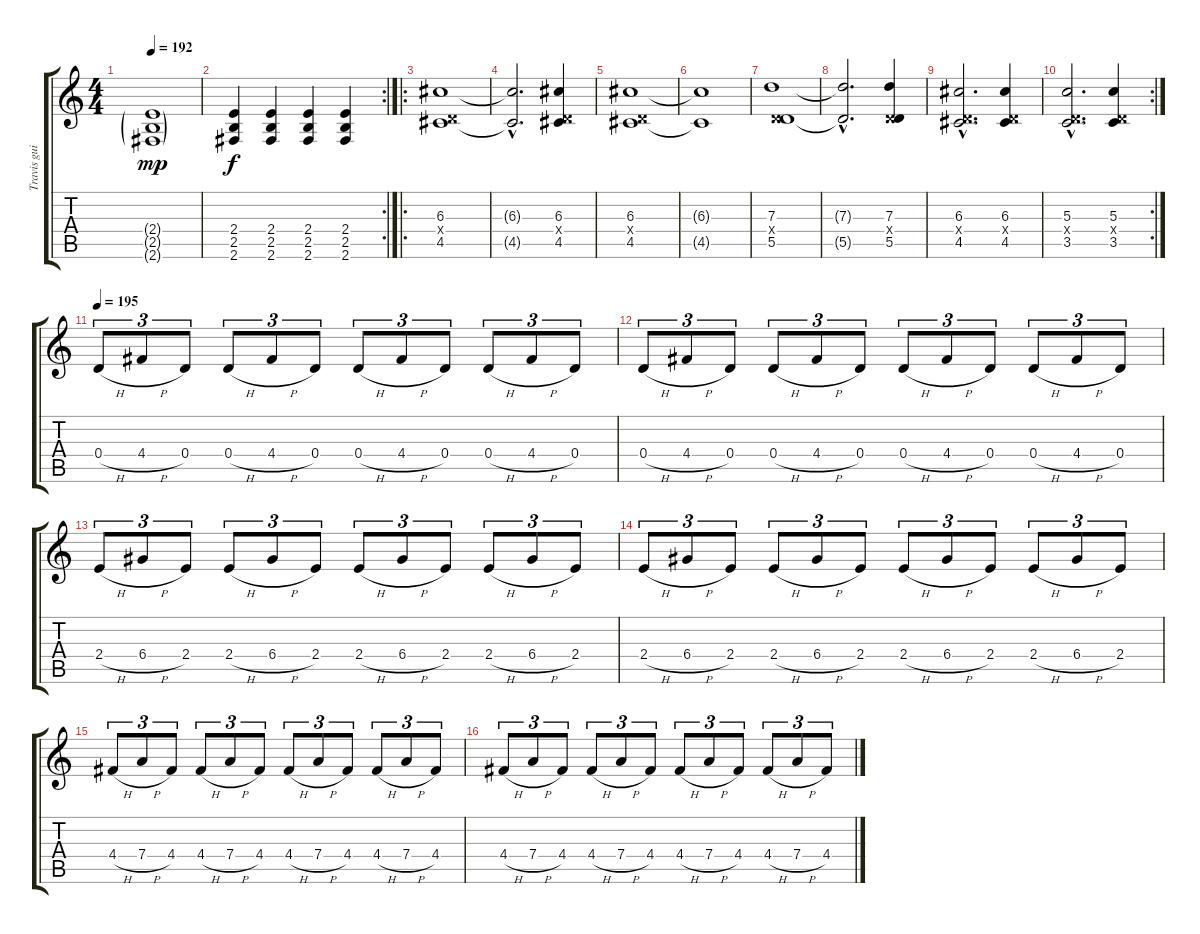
\track ("Travis guitar" "Travis gui") {instrument distortionguitar}
\staff {score tabs}
\tuning (E4 B3 G3 D3 A2 E2) {hide}
\ts (4 4)
\tempo 192
\clef g2
\ks c
(2.4{g} 2.5{g} 2.6{g}).1{dy mp} |
\rc 2
(2.4 2.5 2.6).4{dy f} (2.4 2.5 2.6).4 (2.4 2.5 2.6).4 (2.4 2.5 2.6).4 |
\ro
(6.3 0.4{x} 4.5).1 |
(6.3{hac t} 4.5{hac t}).2{d} (6.3 0.4{x} 4.5).4 |
(6.3 0.4{x} 4.5).1 |
(6.3{t} 4.5{t}).1 |
(7.3 0.4{x} 5.5).1 |
(7.3{hac t} 5.5{hac t}).2{d} (7.3 0.4{x} 5.5).4 |
(6.3{hac} 0.4{hac x} 4.5{hac}).2{d} (6.3 0.4{x} 4.5).4 |
\rc 2
(5.3{hac} 0.4{hac x} 3.5{hac}).2{d} (5.3 0.4{x} 3.5).4 |
\tempo 195
0.4{h}.8{tu (3 2)} 4.4{h}.8{tu (3 2)} 0.4.8{tu (3 2)} 0.4{h}.8{tu (3 2)} 4.4{h}.8{tu (3 2)} 0.4.8{tu (3 2)} 0.4{h}.8{tu (3 2)} 4.4{h}.8{tu (3 2)} 0.4.8{tu (3 2)} 0.4{h}.8{tu (3 2)} 4.4{h}.8{tu (3 2)} 0.4.8{tu (3 2)} |
0.4{h}.8{tu (3 2)} 4.4{h}.8{tu (3 2)} 0.4.8{tu (3 2)} 0.4{h}.8{tu (3 2)} 4.4{h}.8{tu (3 2)} 0.4.8{tu (3 2)} 0.4{h}.8{tu (3 2)} 4.4{h}.8{tu (3 2)} 0.4.8{tu (3 2)} 0.4{h}.8{tu (3 2)} 4.4{h}.8{tu (3 2)} 0.4.8{tu (3 2)} |
2.4{h}.8{tu (3 2)} 6.4{h}.8{tu (3 2)} 2.4.8{tu (3 2)} 2.4{h}.8{tu (3 2)} 6.4{h}.8{tu (3 2)} 2.4.8{tu (3 2)} 2.4{h}.8{tu (3 2)} 6.4{h}.8{tu (3 2)} 2.4.8{tu (3 2)} 2.4{h}.8{tu (3 2)} 6.4{h}.8{tu (3 2)} 2.4.8{tu (3 2)} |
2.4{h}.8{tu (3 2)} 6.4{h}.8{tu (3 2)} 2.4.8{tu (3 2)} 2.4{h}.8{tu (3 2)} 6.4{h}.8{tu (3 2)} 2.4.8{tu (3 2)} 2.4{h}.8{tu (3 2)} 6.4{h}.8{tu (3 2)} 2.4.8{tu (3 2)} 2.4{h}.8{tu (3 2)} 6.4{h}.8{tu (3 2)} 2.4.8{tu (3 2)} |
4.4{h}.8{tu (3 2)} 7.4{h}.8{tu (3 2)} 4.4.8{tu (3 2)} 4.4{h}.8{tu (3 2)} 7.4{h}.8{tu (3 2)} 4.4.8{tu (3 2)} 4.4{h}.8{tu (3 2)} 7.4{h}.8{tu (3 2)} 4.4.8{tu (3 2)} 4.4{h}.8{tu (3 2)} 7.4{h}.8{tu (3 2)} 4.4.8{tu (3 2)} |
4.4{h}.8{tu (3 2)} 7.4{h}.8{tu (3 2)} 4.4.8{tu (3 2)} 4.4{h}.8{tu (3 2)} 7.4{h}.8{tu (3 2)} 4.4.8{tu (3 2)} 4.4{h}.8{tu (3 2)} 7.4{h}.8{tu (3 2)} 4.4.8{tu (3 2)} 4.4{h}.8{tu (3 2)} 7.4{h}.8{tu (3 2)} 4.4.8{tu (3 2)}
